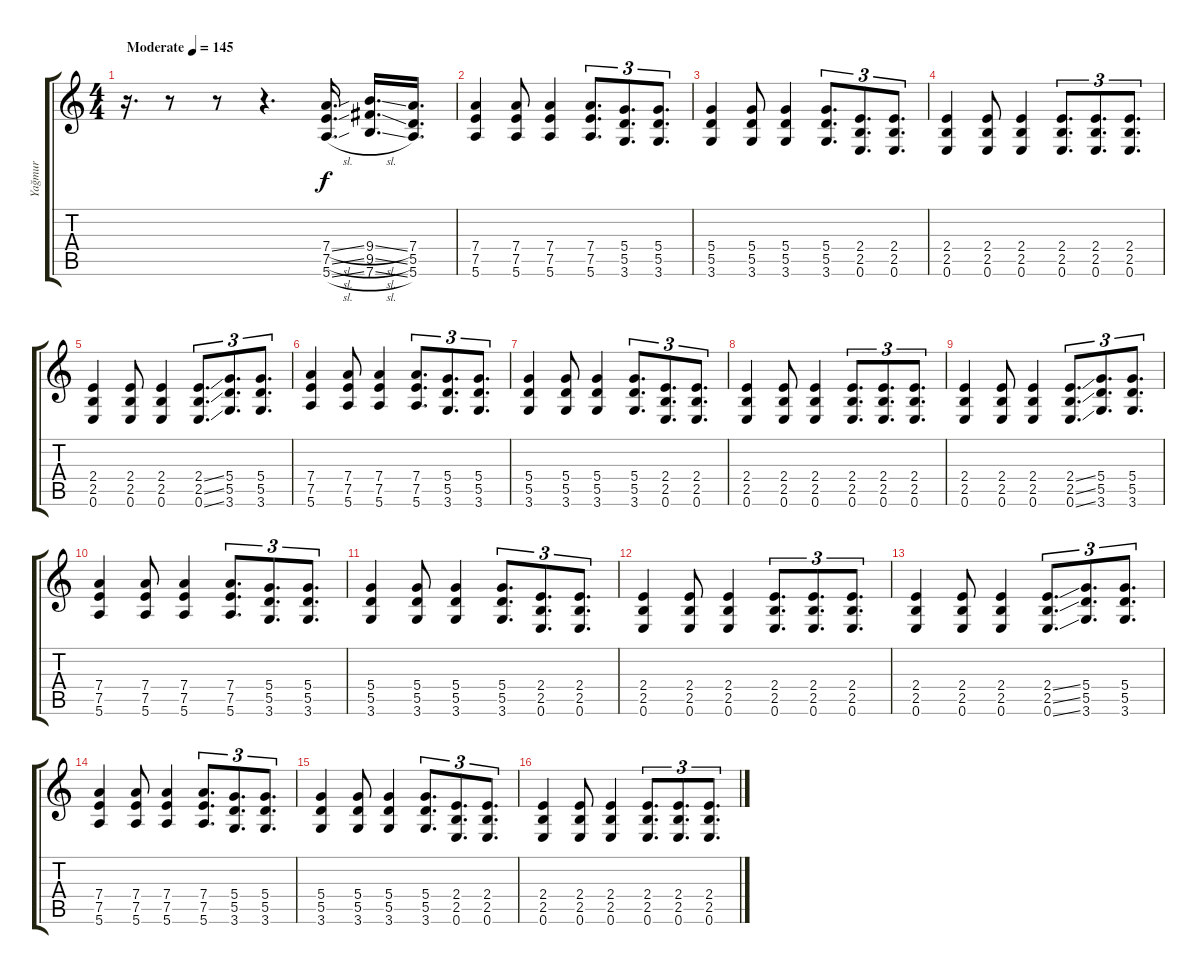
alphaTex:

\track ("Yağmur" "Yağmur") {instrument distortionguitar}
\staff {score tabs}
\tuning (E4 B3 G3 D3 A2 E2) {hide}
\ts (4 4)
\tempo (145 "Moderate")
\clef g2
\ks c
r.16{d dy f instrument distortionguitar} r.8 r.8 r.4{d} (7.4{sl} 7.5{sl} 5.6{sl}).16{d} (9.4{sl} 9.5{sl} 7.6{sl}).16{d} (7.4 5.5 5.6).16{d} |
(7.4 7.5 5.6).4 (7.4 7.5 5.6).8 (7.4 7.5 5.6).4 (7.4 7.5 5.6).8{d tu (3 2) beam merge} (5.4 5.5 3.6).8{d tu (3 2)} (5.4 5.5 3.6).8{d tu (3 2)} |
(5.4 5.5 3.6).4 (5.4 5.5 3.6).8 (5.4 5.5 3.6).4 (5.4 5.5 3.6).8{d tu (3 2) beam merge} (2.4 2.5 0.6).8{d tu (3 2)} (2.4 2.5 0.6).8{d tu (3 2)} |
(2.4 2.5 0.6).4 (2.4 2.5 0.6).8 (2.4 2.5 0.6).4 (2.4 2.5 0.6).8{d tu (3 2) beam merge} (2.4 2.5 0.6).8{d tu (3 2)} (2.4 2.5 0.6).8{d tu (3 2)} |
(2.4 2.5 0.6).4 (2.4 2.5 0.6).8 (2.4 2.5 0.6).4 (2.4{ss} 2.5{ss} 0.6{ss}).8{d tu (3 2) beam merge} (5.4 5.5 3.6).8{d tu (3 2)} (5.4 5.5 3.6).8{d tu (3 2)} |
(7.4 7.5 5.6).4 (7.4 7.5 5.6).8 (7.4 7.5 5.6).4 (7.4 7.5 5.6).8{d tu (3 2) beam merge} (5.4 5.5 3.6).8{d tu (3 2)} (5.4 5.5 3.6).8{d tu (3 2)} |
(5.4 5.5 3.6).4 (5.4 5.5 3.6).8 (5.4 5.5 3.6).4 (5.4 5.5 3.6).8{d tu (3 2) beam merge} (2.4 2.5 0.6).8{d tu (3 2)} (2.4 2.5 0.6).8{d tu (3 2)} |
(2.4 2.5 0.6).4 (2.4 2.5 0.6).8 (2.4 2.5 0.6).4 (2.4 2.5 0.6).8{d tu (3 2) beam merge} (2.4 2.5 0.6).8{d tu (3 2)} (2.4 2.5 0.6).8{d tu (3 2)} |
(2.4 2.5 0.6).4 (2.4 2.5 0.6).8 (2.4 2.5 0.6).4 (2.4{ss} 2.5{ss} 0.6{ss}).8{d tu (3 2) beam merge} (5.4 5.5 3.6).8{d tu (3 2)} (5.4 5.5 3.6).8{d tu (3 2)} |
(7.4 7.5 5.6).4 (7.4 7.5 5.6).8 (7.4 7.5 5.6).4 (7.4 7.5 5.6).8{d tu (3 2) beam merge} (5.4 5.5 3.6).8{d tu (3 2)} (5.4 5.5 3.6).8{d tu (3 2)} |
(5.4 5.5 3.6).4 (5.4 5.5 3.6).8 (5.4 5.5 3.6).4 (5.4 5.5 3.6).8{d tu (3 2) beam merge} (2.4 2.5 0.6).8{d tu (3 2)} (2.4 2.5 0.6).8{d tu (3 2)} |
(2.4 2.5 0.6).4 (2.4 2.5 0.6).8 (2.4 2.5 0.6).4 (2.4 2.5 0.6).8{d tu (3 2) beam merge} (2.4 2.5 0.6).8{d tu (3 2)} (2.4 2.5 0.6).8{d tu (3 2)} |
(2.4 2.5 0.6).4 (2.4 2.5 0.6).8 (2.4 2.5 0.6).4 (2.4{ss} 2.5{ss} 0.6{ss}).8{d tu (3 2) beam merge} (5.4 5.5 3.6).8{d tu (3 2)} (5.4 5.5 3.6).8{d tu (3 2)} |
(7.4 7.5 5.6).4 (7.4 7.5 5.6).8 (7.4 7.5 5.6).4 (7.4 7.5 5.6).8{d tu (3 2) beam merge} (5.4 5.5 3.6).8{d tu (3 2)} (5.4 5.5 3.6).8{d tu (3 2)} |
(5.4 5.5 3.6).4 (5.4 5.5 3.6).8 (5.4 5.5 3.6).4 (5.4 5.5 3.6).8{d tu (3 2) beam merge} (2.4 2.5 0.6).8{d tu (3 2)} (2.4 2.5 0.6).8{d tu (3 2)} |
(2.4 2.5 0.6).4 (2.4 2.5 0.6).8 (2.4 2.5 0.6).4 (2.4 2.5 0.6).8{d tu (3 2) beam merge} (2.4 2.5 0.6).8{d tu (3 2)} (2.4 2.5 0.6).8{d tu (3 2)}
